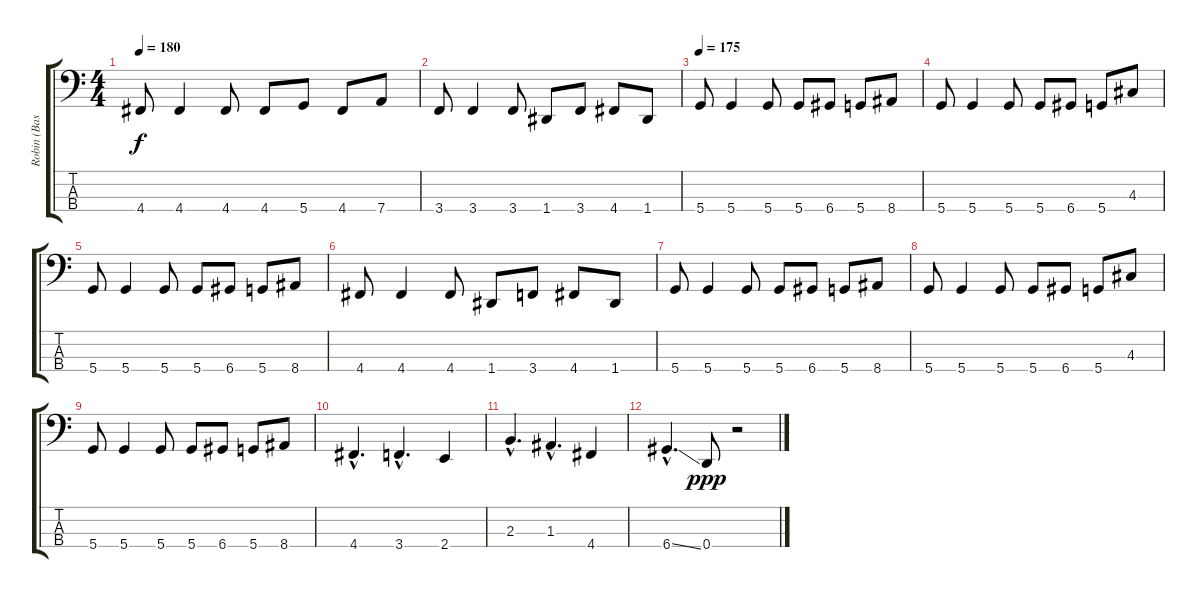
\track ("Robin (Bass)" "Robin (Bas") {instrument electricbassfinger}
\staff {score tabs}
\tuning (G2 D2 A1 D1) {hide}
\ts (4 4)
\tempo 180
\clef f4
\ks c
4.4.8{dy f} 4.4.4 4.4.8 4.4.8 5.4.8 4.4.8 7.4.8 |
3.4.8 3.4.4 3.4.8 1.4.8 3.4.8 4.4.8 1.4.8 |
\tempo 175
5.4.8 5.4.4 5.4.8 5.4.8 6.4.8 5.4.8 8.4.8 |
5.4.8 5.4.4 5.4.8 5.4.8 6.4.8 5.4.8 4.3.8 |
5.4.8 5.4.4 5.4.8 5.4.8 6.4.8 5.4.8 8.4.8 |
4.4.8 4.4.4 4.4.8 1.4.8 3.4.8 4.4.8 1.4.8 |
5.4.8 5.4.4 5.4.8 5.4.8 6.4.8 5.4.8 8.4.8 |
5.4.8 5.4.4 5.4.8 5.4.8 6.4.8 5.4.8 4.3.8 |
5.4.8 5.4.4 5.4.8 5.4.8 6.4.8 5.4.8 8.4.8 |
4.4{hac}.4{d} 3.4{hac}.4{d} 2.4.4 |
2.3{hac}.4{d} 1.3{hac}.4{d} 4.4.4 |
6.4{ss hac}.4{d} 0.4.8{dy ppp} r.2
